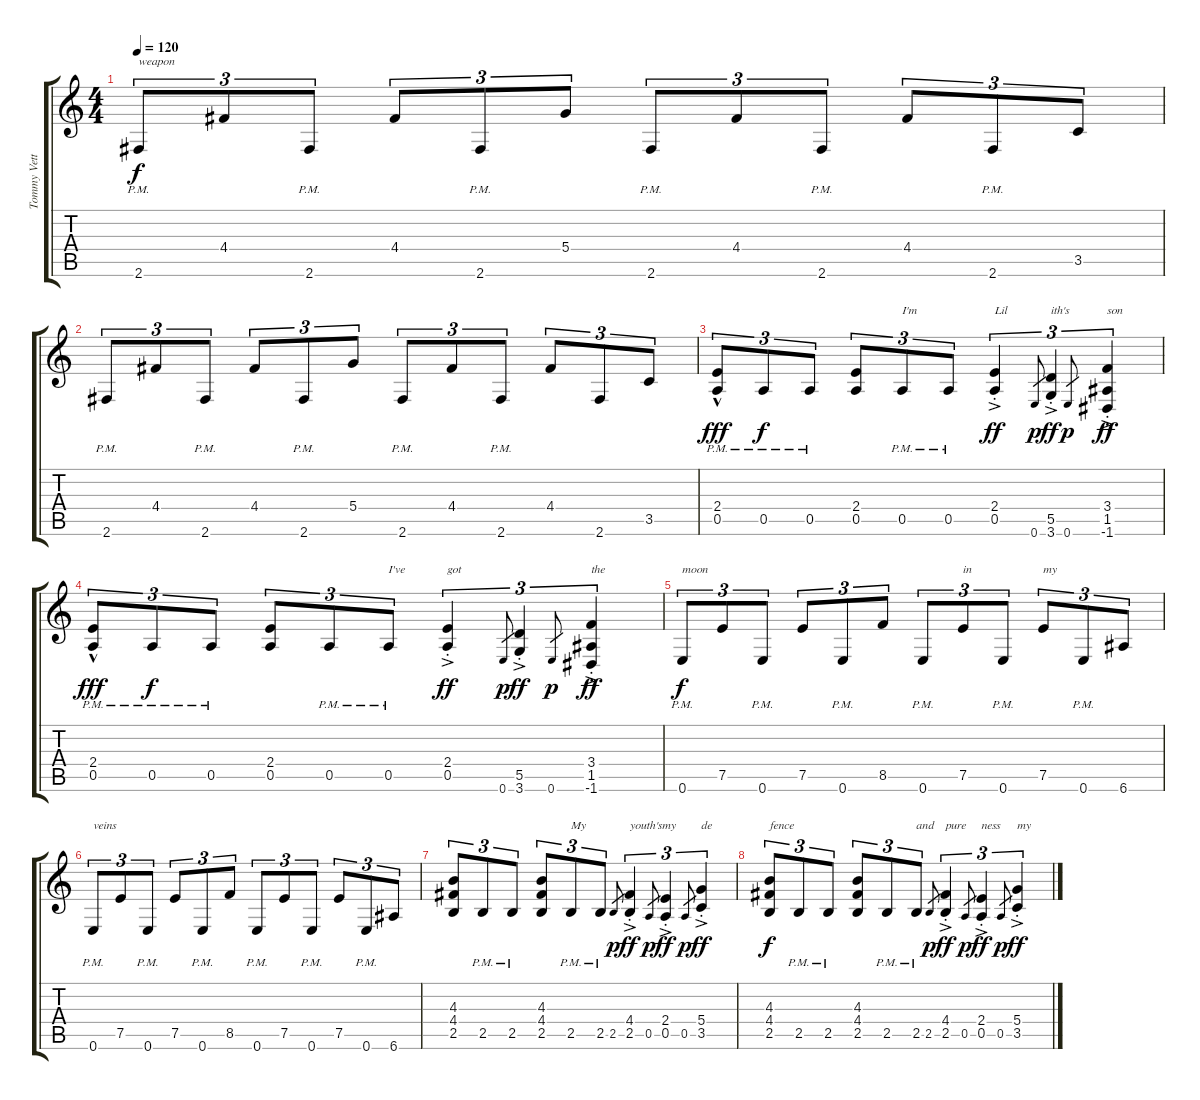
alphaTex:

\track ("Tommy Vetterli" "Tommy Vett") {instrument distortionguitar}
\staff {score tabs}
\tuning (E4 B3 G3 D3 A2 E2) {hide}
\ts (4 4)
\tempo 120
\clef g2
\ks c
2.6{pm}.8{tu (3 2) txt "weapon" dy f} 4.4.8{tu (3 2)} 2.6{pm}.8{tu (3 2)} 4.4.8{tu (3 2)} 2.6{pm}.8{tu (3 2)} 5.4.8{tu (3 2)} 2.6{pm}.8{tu (3 2)} 4.4.8{tu (3 2)} 2.6{pm}.8{tu (3 2)} 4.4.8{tu (3 2)} 2.6{pm}.8{tu (3 2)} 3.5.8{tu (3 2)} |
2.6{pm}.8{tu (3 2)} 4.4.8{tu (3 2)} 2.6{pm}.8{tu (3 2)} 4.4.8{tu (3 2)} 2.6{pm}.8{tu (3 2)} 5.4.8{tu (3 2)} 2.6{pm}.8{tu (3 2)} 4.4.8{tu (3 2)} 2.6{pm}.8{tu (3 2)} 4.4.8{tu (3 2)} 2.6.8{tu (3 2)} 3.5.8{tu (3 2)} |
(2.4 0.5{hac pm}).8{tu (3 2) dy fff} 0.5{pm}.8{tu (3 2) dy f} 0.5{pm}.8{tu (3 2)} (2.4 0.5).8{tu (3 2)} 0.5{pm}.8{tu (3 2) txt "I'm"} 0.5{pm}.8{tu (3 2)} (2.4{ac st} 0.5{ac st}).4{tu (3 2) txt "Lil" dy ff} 0.6.8{gr dy p} (5.5{ac st} 3.6{ac}).4{tu (3 2) txt "ith's" dy ff} 0.6.8{gr dy p} (3.4{ac st} 1.5{ac st} -1.6).4{tu (3 2) txt "son" dy ff} |
(2.4 0.5{hac pm}).8{tu (3 2) dy fff} 0.5{pm}.8{tu (3 2) dy f} 0.5{pm}.8{tu (3 2)} (2.4 0.5).8{tu (3 2)} 0.5{pm}.8{tu (3 2)} 0.5{pm}.8{tu (3 2) txt "I've"} (2.4{ac st} 0.5{ac st}).4{tu (3 2) txt "got" dy ff} 0.6.8{gr dy p} (5.5{ac st} 3.6{ac}).4{tu (3 2) dy ff} 0.6.8{gr dy p} (3.4{ac st} 1.5{ac st} -1.6).4{tu (3 2) txt "the" dy ff} |
0.6{pm}.8{tu (3 2) txt "moon" dy f} 7.5.8{tu (3 2)} 0.6{pm}.8{tu (3 2)} 7.5.8{tu (3 2)} 0.6{pm}.8{tu (3 2)} 8.5.8{tu (3 2)} 0.6{pm}.8{tu (3 2)} 7.5.8{tu (3 2) txt "in"} 0.6{pm}.8{tu (3 2)} 7.5.8{tu (3 2) txt "my"} 0.6{pm}.8{tu (3 2)} 6.6.8{tu (3 2)} |
0.6{pm}.8{tu (3 2) txt "veins"} 7.5.8{tu (3 2)} 0.6{pm}.8{tu (3 2)} 7.5.8{tu (3 2)} 0.6{pm}.8{tu (3 2)} 8.5.8{tu (3 2)} 0.6{pm}.8{tu (3 2)} 7.5.8{tu (3 2)} 0.6{pm}.8{tu (3 2)} 7.5.8{tu (3 2)} 0.6{pm}.8{tu (3 2)} 6.6.8{tu (3 2)} |
(4.3 4.4 2.5).8{tu (3 2)} 2.5{pm}.8{tu (3 2)} 2.5{pm}.8{tu (3 2)} (4.3 4.4 2.5).8{tu (3 2)} 2.5{pm}.8{tu (3 2) txt "My"} 2.5{pm}.8{tu (3 2)} 2.5.8{gr dy p} (4.4{ac st} 2.5{ac st}).4{tu (3 2) txt "youth'smy" dy ff} 0.5.8{gr dy p} (2.4{ac st} 0.5{ac st}).4{tu (3 2) dy ff} 0.5.8{gr dy p} (5.4{ac st} 3.5{ac st}).4{tu (3 2) txt "de" dy ff} |
(4.3 4.4 2.5).8{tu (3 2) txt "fence" dy f} 2.5{pm}.8{tu (3 2)} 2.5{pm}.8{tu (3 2)} (4.3 4.4 2.5).8{tu (3 2)} 2.5{pm}.8{tu (3 2)} 2.5{pm}.8{tu (3 2) txt "and"} 2.5.8{gr dy p} (4.4{ac st} 2.5{ac st}).4{tu (3 2) txt "pure" dy ff} 0.5.8{gr dy p} (2.4{ac st} 0.5{ac st}).4{tu (3 2) txt "ness" dy ff} 0.5.8{gr dy p} (5.4{ac st} 3.5{ac st}).4{tu (3 2) txt "my" dy ff}
